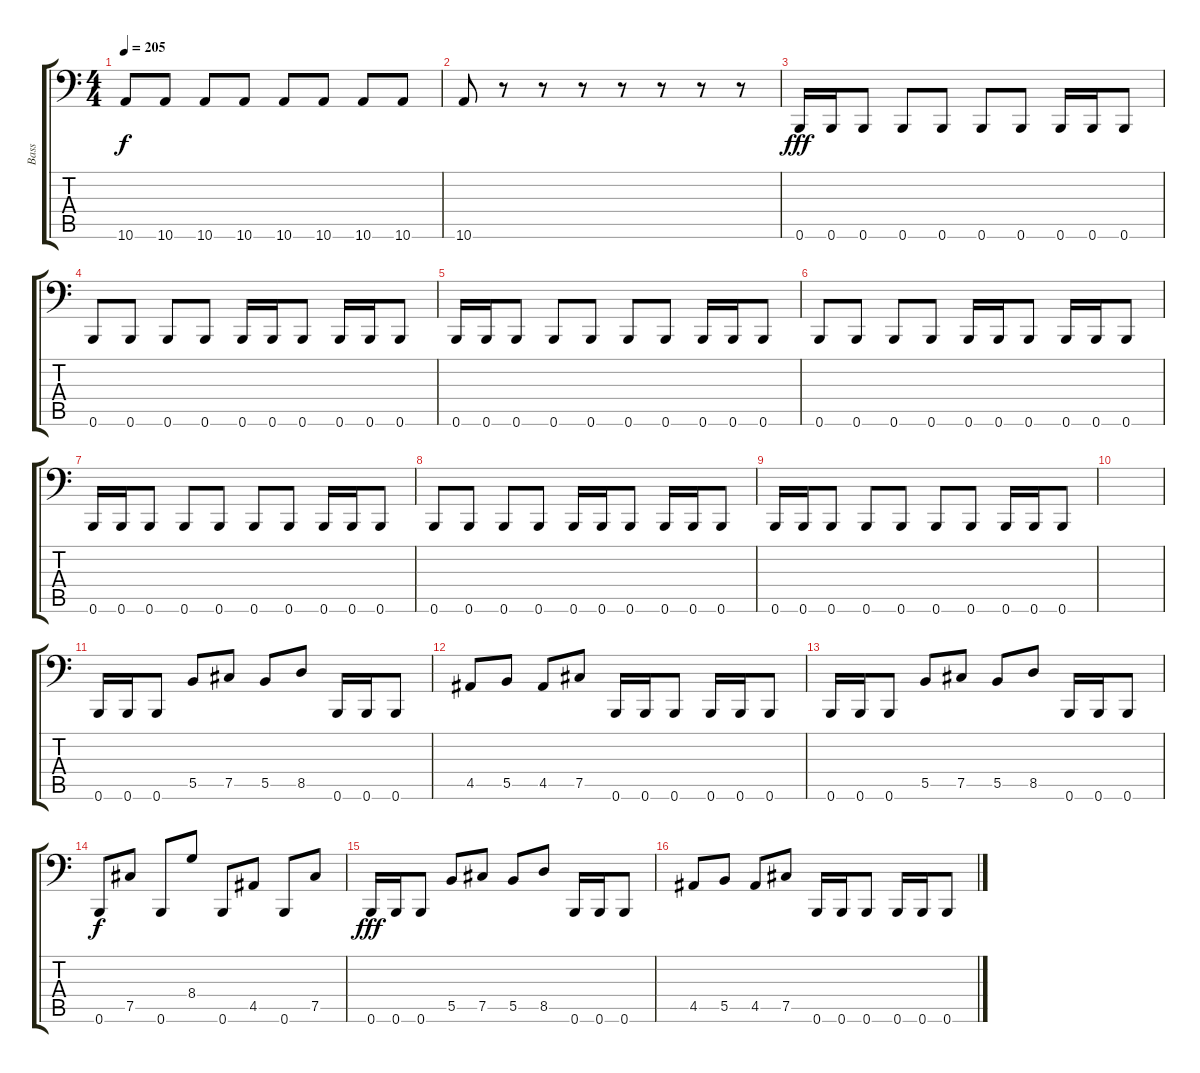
\track ("Bass" "Bass") {instrument electricbassfinger}
\staff {score tabs}
\tuning (Db3 Ab2 E2 B1 Gb1 B0) {hide}
\ts (4 4)
\tempo 205
\clef f4
\ks c
10.6.8{dy f} 10.6.8 10.6.8 10.6.8 10.6.8 10.6.8 10.6.8 10.6.8 |
10.6.8 r.8 r.8 r.8 r.8 r.8 r.8 r.8 |
0.6.16{dy fff} 0.6.16 0.6.8 0.6.8 0.6.8 0.6.8 0.6.8 0.6.16 0.6.16 0.6.8 |
0.6.8 0.6.8 0.6.8 0.6.8 0.6.16 0.6.16 0.6.8 0.6.16 0.6.16 0.6.8 |
0.6.16 0.6.16 0.6.8 0.6.8 0.6.8 0.6.8 0.6.8 0.6.16 0.6.16 0.6.8 |
0.6.8 0.6.8 0.6.8 0.6.8 0.6.16 0.6.16 0.6.8 0.6.16 0.6.16 0.6.8 |
0.6.16 0.6.16 0.6.8 0.6.8 0.6.8 0.6.8 0.6.8 0.6.16 0.6.16 0.6.8 |
0.6.8 0.6.8 0.6.8 0.6.8 0.6.16 0.6.16 0.6.8 0.6.16 0.6.16 0.6.8 |
0.6.16 0.6.16 0.6.8 0.6.8 0.6.8 0.6.8 0.6.8 0.6.16 0.6.16 0.6.8 |
|
0.6.16 0.6.16 0.6.8 5.5.8 7.5.8 5.5.8 8.5.8 0.6.16 0.6.16 0.6.8 |
4.5.8 5.5.8 4.5.8 7.5.8 0.6.16 0.6.16 0.6.8 0.6.16 0.6.16 0.6.8 |
0.6.16 0.6.16 0.6.8 5.5.8 7.5.8 5.5.8 8.5.8 0.6.16 0.6.16 0.6.8 |
0.6.8{dy f} 7.5.8 0.6.8 8.4.8 0.6.8 4.5.8 0.6.8 7.5.8 |
0.6.16{dy fff} 0.6.16 0.6.8 5.5.8 7.5.8 5.5.8 8.5.8 0.6.16 0.6.16 0.6.8 |
4.5.8 5.5.8 4.5.8 7.5.8 0.6.16 0.6.16 0.6.8 0.6.16 0.6.16 0.6.8
